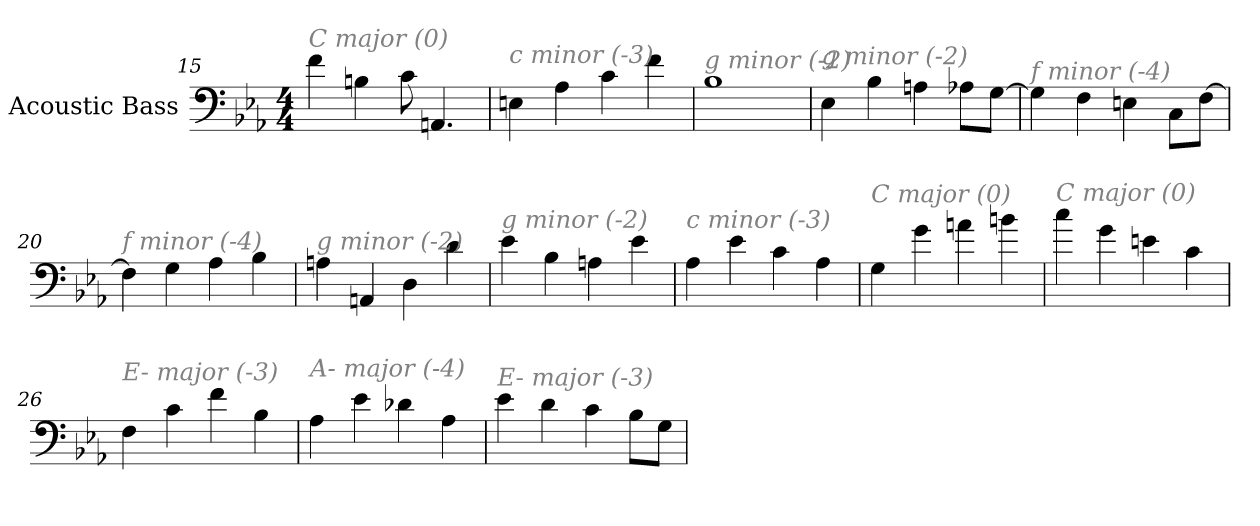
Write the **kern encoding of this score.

**kern
*part1
*staff1
*I"Acoustic Bass
*clefF4
*ITrd7c12
*k[b-e-a-]
*E-:
*M4/4
=15
!LO:TX:i:color=#808080:t=C major (0)
4F
4BBn
8C
4.AAAn
=16
!LO:TX:i:color=#808080:t=c minor (-3)
4EEn
4AA-
4C
4F
=17
!LO:TX:i:color=#808080:t=g minor (-2)
1BB-
=18
!LO:TX:i:color=#808080:t=g minor (-2)
4EE-
4BB-
4AAn
8AA-XL
[8GGJ
=19
!LO:TX:i:color=#808080:t=f minor (-4)
4GG]
4FF
4EEn
8CCL
[8FFJ
=20
!LO:TX:i:color=#808080:t=f minor (-4)
4FF]
4GG
4AA-
4BB-
=21
!LO:TX:i:color=#808080:t=g minor (-2)
4AAn
4AAAn
4DD
4D
=22
!LO:TX:i:color=#808080:t=g minor (-2)
4E-
4BB-
4AAn
4E-
=23
!LO:TX:i:color=#808080:t=c minor (-3)
4AA-
4E-
4C
4AA-
=24
!LO:TX:i:color=#808080:t=C major (0)
4GG
4G
4An
4Bn
=25
!LO:TX:i:color=#808080:t=C major (0)
4c
4G
4En
4C
=26
!LO:TX:i:color=#808080:t=E- major (-3)
4FF
4C
4F
4BB-
=27
!LO:TX:i:color=#808080:t=A- major (-4)
4AA-
4E-
4D-X
4AA-
=28
!LO:TX:i:color=#808080:t=E- major (-3)
4E-
4D
4C
8BB-L
8GGJ
=
*-
